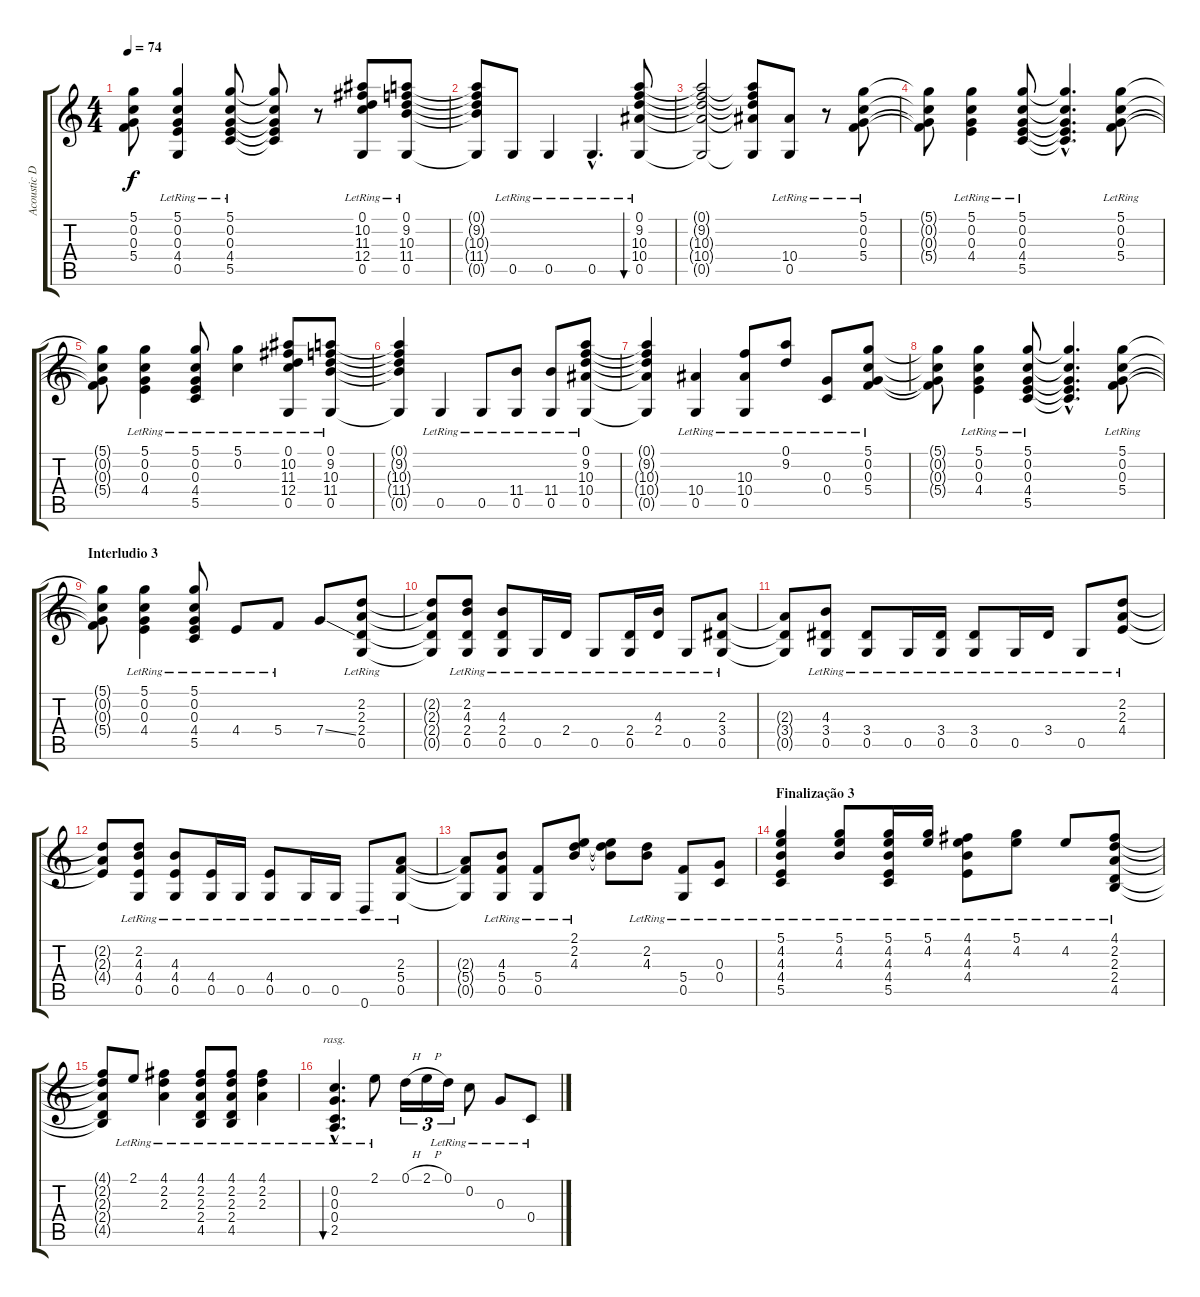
\track ("Acoustic DGCGCD" "Acoustic D") {instrument acousticguitarsteel}
\staff {score tabs}
\tuning (D4 C4 G3 C3 G2 D2) {hide}
\ts (4 4)
\tempo 74
\clef g2
\ks c
(5.1{t} 0.2{t} 0.3{t} 5.4{t}).8{dy f} (5.1{lr} 0.2{lr} 0.3{lr} 4.4{lr} 0.5{lr}).4 (5.1{lr} 0.2{lr} 0.3{lr} 4.4{lr} 5.5{lr}).8 (5.1{t} 0.2{t} 0.3{t} 4.4{t} 5.5{t}).8 r.8 (0.1{lr} 10.2{lr} 11.3{lr} 12.4{lr} 0.5{lr}).8 (0.1{lr} 9.2{lr} 10.3{lr} 11.4{lr} 0.5{lr}).8 |
(0.1{t} 9.2{t} 10.3{t} 11.4{t} 0.5{t}).8 0.5{lr}.8 0.5{lr}.4 0.5{hac lr}.4{d} (0.1{lr} 9.2{lr} 10.3{lr} 10.4{lr} 0.5{lr}).8{bu 240} |
(0.1{t} 9.2{t} 10.3{t} 10.4{t} 0.5{t}).2 (0.1{t} 9.2{t} 10.3{t} 10.4{t} 0.5{t}).8 (10.4{lr} 0.5{lr}).8 r.8 (5.1{lr} 0.2{lr} 0.3{lr} 5.4{lr}).8 |
(5.1{t} 0.2{t} 0.3{t} 5.4{t}).8 (5.1{lr} 0.2{lr} 0.3{lr} 4.4{lr}).4 (5.1{lr} 0.2{lr} 0.3{lr} 4.4{lr} 5.5{lr}).8 (5.1{hac t} 0.2{hac t} 0.3{hac t} 4.4{hac t} 5.5{hac t}).4{d} (5.1{lr} 0.2{lr} 0.3{lr} 5.4{lr}).8 |
(5.1{t} 0.2{t} 0.3{t} 5.4{t}).8 (5.1{lr} 0.2{lr} 0.3{lr} 4.4{lr}).4 (5.1{lr} 0.2{lr} 0.3{lr} 4.4{lr} 5.5{lr}).8 (5.1{lr} 0.2{lr}).4 (0.1{lr} 10.2{lr} 11.3{lr} 12.4{lr} 0.5{lr}).8 (0.1{lr} 9.2{lr} 10.3{lr} 11.4{lr} 0.5{lr}).8 |
(0.1{t} 9.2{t} 10.3{t} 11.4{t} 0.5{t}).4 0.5{lr}.4 0.5{lr}.8 (11.4{lr} 0.5{lr}).8 (11.4{lr} 0.5{lr}).8 (0.1{lr} 9.2{lr} 10.3{lr} 10.4{lr} 0.5{lr}).8 |
(0.1{t} 9.2{t} 10.3{t} 10.4{t} 0.5{t}).4 (10.4{lr} 0.5{lr}).4 (10.3{lr} 10.4{lr} 0.5{lr}).8 (0.1{lr} 9.2{lr}).8 (0.3{lr} 0.4{lr}).8 (5.1{lr} 0.2{lr} 0.3{lr} 5.4{lr}).8 |
(5.1{t} 0.2{t} 0.3{t} 5.4{t}).8 (5.1{lr} 0.2{lr} 0.3{lr} 4.4{lr}).4 (5.1{lr} 0.2{lr} 0.3{lr} 4.4{lr} 5.5{lr}).8 (5.1{hac t} 0.2{hac t} 0.3{hac t} 4.4{hac t} 5.5{hac t}).4{d} (5.1{lr} 0.2{lr} 0.3{lr} 5.4{lr}).8 |
\section ("" "Interludio 3")
(5.1{t} 0.2{t} 0.3{t} 5.4{t}).8 (5.1{lr} 0.2{lr} 0.3{lr} 4.4{lr}).4 (5.1{lr} 0.2{lr} 0.3{lr} 4.4{lr} 5.5{lr}).8 4.4{lr}.8 5.4{lr}.8 7.4{ss}.8 (2.2{lr} 2.3{lr} 2.4{lr} 0.5{lr}).8 |
(2.2{t} 2.3{t} 2.4{t} 0.5{t}).8 (2.2{lr} 4.3{lr} 2.4{lr} 0.5{lr}).8 (4.3{lr} 2.4{lr} 0.5{lr}).8 0.5{lr}.16 2.4{lr}.16 0.5{lr}.8 (2.4{lr} 0.5{lr}).16 (4.3{lr} 2.4{lr}).16 0.5{lr}.8 (2.3{lr} 3.4{lr} 0.5{lr}).8 |
(2.3{t} 3.4{t} 0.5{t}).8 (4.3{lr} 3.4{lr} 0.5{lr}).8 (3.4{lr} 0.5{lr}).8 0.5{lr}.16 (3.4{lr} 0.5{lr}).16 (3.4{lr} 0.5{lr}).8 0.5{lr}.16 3.4{lr}.16 0.5{lr}.8 (2.2{lr} 2.3{lr} 4.4{lr}).8 |
(2.2{t} 2.3{t} 4.4{t}).8 (2.2{lr} 4.3{lr} 4.4{lr} 0.5{lr}).8 (4.3{lr} 4.4{lr} 0.5{lr}).8 (4.4{lr} 0.5{lr}).16 0.5{lr}.16 (4.4{lr} 0.5{lr}).8 0.5{lr}.16 0.5{lr}.16 0.6{lr}.8 (2.3{lr} 5.4{lr} 0.5{lr}).8 |
(2.3{t} 5.4{t} 0.5{t}).8 (4.3{lr} 5.4{lr} 0.5{lr}).8 (5.4{lr} 0.5{lr}).8 (2.1{lr} 2.2{lr} 4.3{lr}).8 (2.1{t} 2.2{t} 4.3{t}).8 (2.2{lr} 4.3{lr}).8 (5.4{lr} 0.5{lr}).8 (0.3{lr} 0.4{lr}).8 |
\section ("" "Finalização 3")
(5.1{lr} 4.2{lr} 4.3{lr} 4.4{lr} 5.5{lr}).4 (5.1{lr} 4.2{lr} 4.3{lr}).8 (5.1{lr} 4.2{lr} 4.3{lr} 4.4{lr} 5.5{lr}).16 (5.1{lr} 4.2{lr}).16 (4.1{lr} 4.2{lr} 4.3{lr} 4.4{lr}).8 (5.1{lr} 4.2{lr}).8 4.2{lr}.8 (4.1{lr} 2.2{lr} 2.3{lr} 2.4{lr} 4.5{lr}).8 |
(4.1{t} 2.2{t} 2.3{t} 2.4{t} 4.5{t}).8 2.1{lr}.8 (4.1{lr} 2.2{lr} 2.3{lr}).4 (4.1{lr} 2.2{lr} 2.3{lr} 2.4{lr} 4.5{lr}).8 (4.1{lr} 2.2{lr} 2.3{lr} 2.4{lr} 4.5{lr}).8 (4.1{lr} 2.2{lr} 2.3{lr}).4 |
(0.2{hac lr} 0.3{hac lr} 0.4{hac lr} 2.5{hac lr}).4{d bu 240 rasg ii} 2.1{lr}.8 0.1{h}.16{tu (3 2)} 2.1{h}.16{tu (3 2)} 0.1{lr}.16{tu (3 2)} 0.2{lr}.8 0.3{lr}.8 0.4{lr}.8
